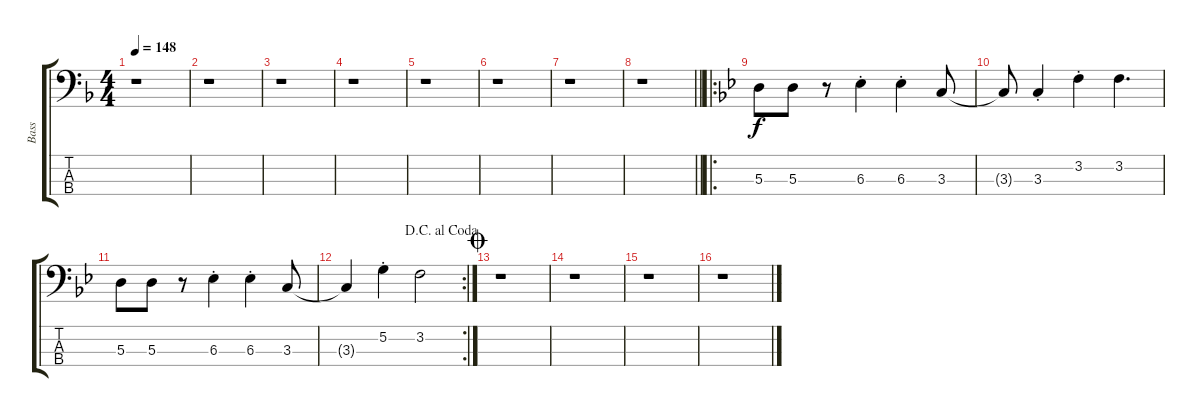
\track ("Bass" "Bass") {instrument electricbassfinger}
\staff {score tabs}
\tuning (G2 D2 A1 E1) {hide}
\ts (4 4)
\tempo 148
\clef f4
\ks f
r.1{dy f} |
r.1 |
r.1 |
r.1 |
r.1 |
r.1 |
r.1 |
\barLineRight lightlight
r.1 |
\ro
\ks bb
5.3.8 5.3.8 r.8 6.3{st}.4 6.3{st}.4 3.3.8 |
3.3{t}.8 3.3{st}.4 3.2{st}.4 3.2.4{d} |
5.3.8 5.3.8 r.8 6.3{st}.4 6.3{st}.4 3.3.8 |
\rc 2
\jump dacapoalcoda
3.3{t}.4 5.2{st}.4 3.2.2 |
\jump coda
r.1 |
r.1 |
r.1 |
r.1
